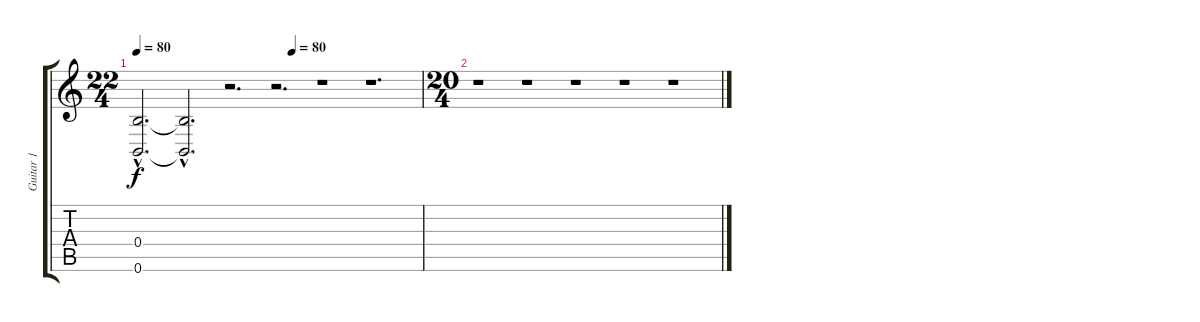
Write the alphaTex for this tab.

\track ("Guitar 1" "Guitar 1") {instrument distortionguitar}
\staff {score tabs}
\tuning (Db4 Ab3 E3 B2 Gb2 B1) {hide}
\ts (22 4)
\tempo 80
\tempo (80 0.5454545454545454)
\clef g2
\ks c
(0.4{hac} 0.6{hac}).2{d dy f} (0.4{hac t} 0.6{hac t}).2{d} r.2{d} r.2{d} r.1 r.1{d} |
\ts (20 4)
r.1 r.1{volume 0} r.1 r.1 r.1
